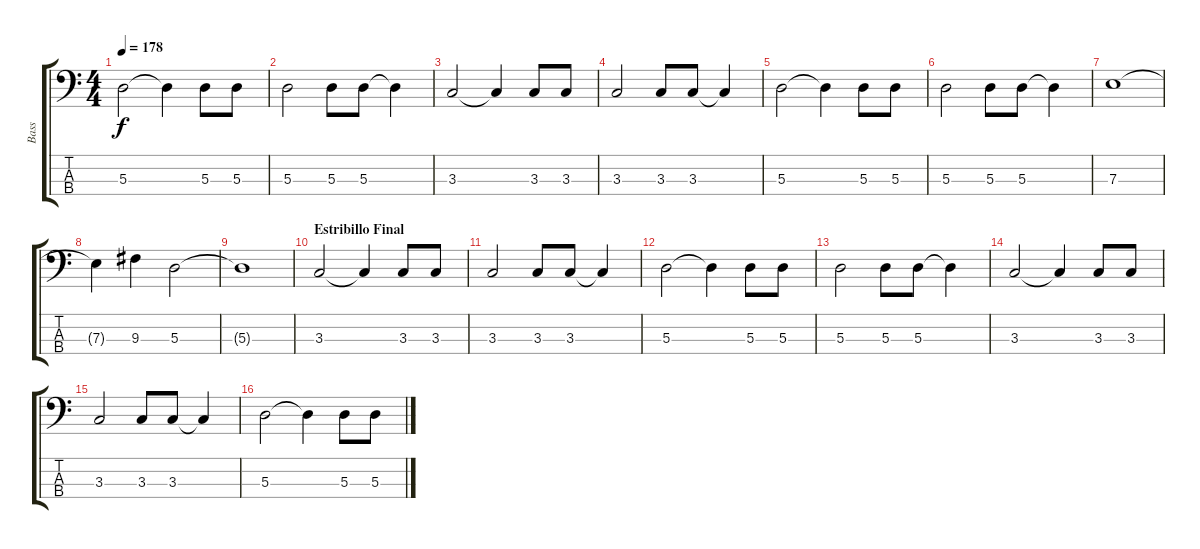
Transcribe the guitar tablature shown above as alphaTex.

\track ("Bass" "Bass") {instrument electricbasspick}
\staff {score tabs}
\tuning (G2 D2 A1 E1) {hide}
\ts (4 4)
\tempo 178
\clef f4
\ks c
5.3.2{dy f} 5.3{t}.4 5.3.8 5.3.8 |
5.3.2 5.3.8 5.3.8 5.3{t}.4 |
3.3.2 3.3{t}.4 3.3.8 3.3.8 |
3.3.2 3.3.8 3.3.8 3.3{t}.4 |
5.3.2 5.3{t}.4 5.3.8 5.3.8 |
5.3.2 5.3.8 5.3.8 5.3{t}.4 |
7.3.1 |
7.3{t}.4 9.3.4 5.3.2 |
5.3{t}.1 |
\section ("" "Estribillo Final")
3.3.2 3.3{t}.4 3.3.8 3.3.8 |
3.3.2 3.3.8 3.3.8 3.3{t}.4 |
5.3.2 5.3{t}.4 5.3.8 5.3.8 |
5.3.2 5.3.8 5.3.8 5.3{t}.4 |
3.3.2 3.3{t}.4 3.3.8 3.3.8 |
3.3.2 3.3.8 3.3.8 3.3{t}.4 |
5.3.2 5.3{t}.4 5.3.8 5.3.8
